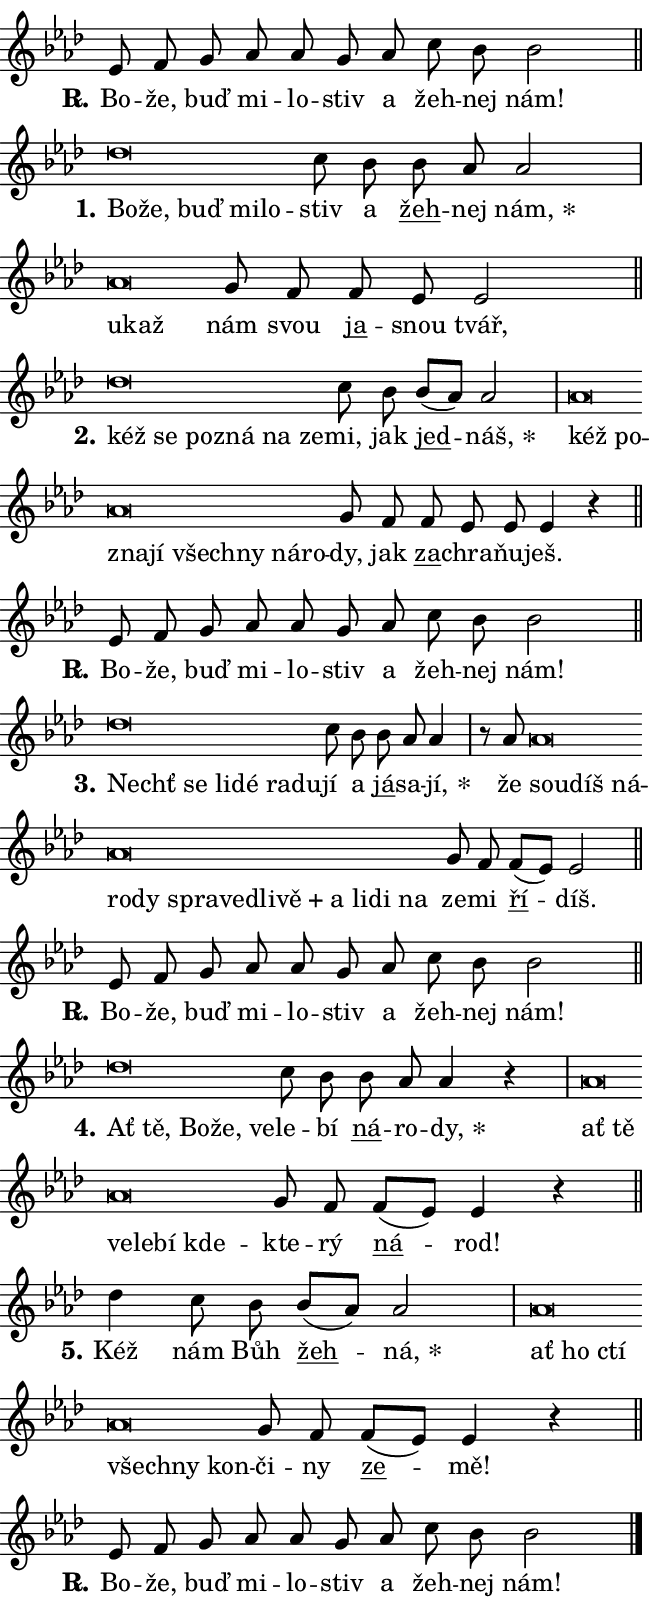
\version "2.24.0"
\header { tagline = "" }
\paper {
  indent = 0\cm
  top-margin = 0\cm
  right-margin = 0.13\cm % to fit lyric hyphens
  bottom-margin = 0\cm
  left-margin = 0\cm
  paper-width = 11\cm
  page-breaking = #ly:one-page-breaking
  system-system-spacing.basic-distance = #11
  score-system-spacing.basic-distance = #11
  ragged-last = ##f
}


%% Author: Thomas Morley
%% https://lists.gnu.org/archive/html/lilypond-user/2020-05/msg00002.html
#(define (line-position grob)
"Returns position of @var[grob} in current system:
   @code{'start}, if at first time-step
   @code{'end}, if at last time-step
   @code{'middle} otherwise
"
  (let* ((col (ly:item-get-column grob))
         (ln (ly:grob-object col 'left-neighbor))
         (rn (ly:grob-object col 'right-neighbor))
         (col-to-check-left (if (ly:grob? ln) ln col))
         (col-to-check-right (if (ly:grob? rn) rn col))
         (break-dir-left
           (and
             (ly:grob-property col-to-check-left 'non-musical #f)
             (ly:item-break-dir col-to-check-left)))
         (break-dir-right
           (and
             (ly:grob-property col-to-check-right 'non-musical #f)
             (ly:item-break-dir col-to-check-right))))
        (cond ((eqv? 1 break-dir-left) 'start)
              ((eqv? -1 break-dir-right) 'end)
              (else 'middle))))

#(define (tranparent-at-line-position vctor)
  (lambda (grob)
  "Relying on @code{line-position} select the relevant enry from @var{vctor}.
Used to determine transparency,"
    (case (line-position grob)
      ((end) (not (vector-ref vctor 0)))
      ((middle) (not (vector-ref vctor 1)))
      ((start) (not (vector-ref vctor 2))))))

noteHeadBreakVisibility =
#(define-music-function (break-visibility)(vector?)
"Makes @code{NoteHead}s transparent relying on @var{break-visibility}"
#{
  \override NoteHead.transparent =
    #(tranparent-at-line-position break-visibility)
#})

#(define delete-ledgers-for-transparent-note-heads
  (lambda (grob)
    "Reads whether a @code{NoteHead} is transparent.
If so this @code{NoteHead} is removed from @code{'note-heads} from
@var{grob}, which is supposed to be @code{LedgerLineSpanner}.
As a result ledgers are not printed for this @code{NoteHead}"
    (let* ((nhds-array (ly:grob-object grob 'note-heads))
           (nhds-list
             (if (ly:grob-array? nhds-array)
                 (ly:grob-array->list nhds-array)
                 '()))
           ;; Relies on the transparent-property being done before
           ;; Staff.LedgerLineSpanner.after-line-breaking is executed.
           ;; This is fragile ...
           (to-keep
             (remove
               (lambda (nhd)
                 (ly:grob-property nhd 'transparent #f))
               nhds-list)))
      ;; TODO find a better method to iterate over grob-arrays, similiar
      ;; to filter/remove etc for lists
      ;; For now rebuilt from scratch
      (set! (ly:grob-object grob 'note-heads)  '())
      (for-each
        (lambda (nhd)
          (ly:pointer-group-interface::add-grob grob 'note-heads nhd))
        to-keep))))

squashNotes = {
  \override NoteHead.X-extent = #'(-0.2 . 0.2)
  \override NoteHead.Y-extent = #'(-0.75 . 0)
  \override NoteHead.stencil =
    #(lambda (grob)
       (let ((pos (ly:grob-property grob 'staff-position)))
         (begin
           (if (< pos -7) (display "ERROR: Lower brevis then expected\n") (display ""))
           (if (<= pos -6) ly:text-interface::print ly:note-head::print))))
}
unSquashNotes = {
  \revert NoteHead.X-extent
  \revert NoteHead.Y-extent
  \revert NoteHead.stencil
}

hideNotes = \noteHeadBreakVisibility #begin-of-line-visible
unHideNotes = \noteHeadBreakVisibility #all-visible

% work-around for resetting accidentals
% https://lilypond.org/doc/v2.23/Documentation/notation/displaying-rhythms#unmetered-music
cadenzaMeasure = {
  \cadenzaOff
  \partial 1024 s1024
  \cadenzaOn
}

#(define-markup-command (accent layout props text) (markup?)
  "Underline accented syllable"
  (interpret-markup layout props
    #{\markup \override #'(offset . 4.3) \underline { #text }#}))

responsum = \markup \concat {
  "R" \hspace #-1.05 \path #0.1 #'((moveto 0 0.07) (lineto 0.9 0.8)) \hspace #0.05 "."
}

spaceSize = #0.6828661417322834 % exact space size for TeX Gyre Schola

\layout {
  \context {
    \Staff
    \remove "Time_signature_engraver"
    \override LedgerLineSpanner.after-line-breaking = #delete-ledgers-for-transparent-note-heads
  }
  \context {
    \Lyrics {
      \override LyricSpace.minimum-distance = \spaceSize
      \override LyricText.font-name = #"TeX Gyre Schola"
      \override LyricText.font-size = 1
      \override StanzaNumber.font-name = #"TeX Gyre Schola Bold"
      \override StanzaNumber.font-size = 1
    }
  }
  \context {
    \Score 
    \override NoteHead.text =
      #(lambda (grob) 
        (let ((pos (ly:grob-property grob 'staff-position)))
          #{\markup {
            \combine
              \halign #-0.55 \raise #(if (= pos -6) 0 0.5) \override #'(thickness . 2) \draw-line #'(3.2 . 0)
              \musicglyph "noteheads.sM1"
          }#}))
  }
}

% magnetic-lyrics.ily
%
%   written by
%     Jean Abou Samra <jean@abou-samra.fr>
%     Werner Lemberg <wl@gnu.org>
%
%   adapted by
%     Jiri Hon <jiri.hon@gmail.com>
%
% Version 2022-Apr-15

% https://www.mail-archive.com/lilypond-user@gnu.org/msg149350.html

#(define (Left_hyphen_pointer_engraver context)
   "Collect syllable-hyphen-syllable occurrences in lyrics and store
them in properties.  This engraver only looks to the left.  For
example, if the lyrics input is @code{foo -- bar}, it does the
following.

@itemize @bullet
@item
Set the @code{text} property of the @code{LyricHyphen} grob between
@q{foo} and @q{bar} to @code{foo}.

@item
Set the @code{left-hyphen} property of the @code{LyricText} grob with
text @q{foo} to the @code{LyricHyphen} grob between @q{foo} and
@q{bar}.
@end itemize

Use this auxiliary engraver in combination with the
@code{lyric-@/text::@/apply-@/magnetic-@/offset!} hook."
   (let ((hyphen #f)
         (text #f))
     (make-engraver
      (acknowledgers
       ((lyric-syllable-interface engraver grob source-engraver)
        (set! text grob)))
      (end-acknowledgers
       ((lyric-hyphen-interface engraver grob source-engraver)
        ;(when (not (grob::has-interface grob 'lyric-space-interface))
          (set! hyphen grob)));)
      ((stop-translation-timestep engraver)
       (when (and text hyphen)
         (ly:grob-set-object! text 'left-hyphen hyphen))
       (set! text #f)
       (set! hyphen #f)))))

#(define (lyric-text::apply-magnetic-offset! grob)
   "If the space between two syllables is less than the value in
property @code{LyricText@/.details@/.squash-threshold}, move the right
syllable to the left so that it gets concatenated with the left
syllable.

Use this function as a hook for
@code{LyricText@/.after-@/line-@/breaking} if the
@code{Left_@/hyphen_@/pointer_@/engraver} is active."
   (let ((hyphen (ly:grob-object grob 'left-hyphen #f)))
     (when hyphen
       (let ((left-text (ly:spanner-bound hyphen LEFT)))
         (when (grob::has-interface left-text 'lyric-syllable-interface)
           (let* ((common (ly:grob-common-refpoint grob left-text X))
                  (this-x-ext (ly:grob-extent grob common X))
                  (left-x-ext
                   (begin
                     ;; Trigger magnetism for left-text.
                     (ly:grob-property left-text 'after-line-breaking)
                     (ly:grob-extent left-text common X)))
                  ;; `delta` is the gap width between two syllables.
                  (delta (- (interval-start this-x-ext)
                            (interval-end left-x-ext)))
                  (details (ly:grob-property grob 'details))
                  (threshold (assoc-get 'squash-threshold details 0.2)))
             (when (< delta threshold)
               (let* (;; We have to manipulate the input text so that
                      ;; ligatures crossing syllable boundaries are not
                      ;; disabled.  For languages based on the Latin
                      ;; script this is essentially a beautification.
                      ;; However, for non-Western scripts it can be a
                      ;; necessity.
                      (lt (ly:grob-property left-text 'text))
                      (rt (ly:grob-property grob 'text))
                      (is-space (grob::has-interface hyphen 'lyric-space-interface))
                      (space (if is-space " " ""))
                      (extra-delta (if is-space spaceSize 0))
                      ;; Append new syllable.
                      (ltrt-space (if (and (string? lt) (string? rt))
                                (string-append lt space rt)
                                (make-concat-markup (list lt space rt))))
                      ;; Right-align `ltrt` to the right side.
                      (ltrt-space-markup (grob-interpret-markup
                               grob
                               (make-translate-markup
                                (cons (interval-length this-x-ext) 0)
                                (make-right-align-markup ltrt-space)))))
                 (begin
                   ;; Don't print `left-text`.
                   (ly:grob-set-property! left-text 'stencil #f)
                   ;; Set text and stencil (which holds all collected
                   ;; syllables so far) and shift it to the left.
                   (ly:grob-set-property! grob 'text ltrt-space)
                   (ly:grob-set-property! grob 'stencil ltrt-space-markup)
                   (ly:grob-translate-axis! grob (- (- delta extra-delta)) X))))))))))


#(define (lyric-hyphen::displace-bounds-first grob)
   ;; Make very sure this callback isn't triggered too early.
   (let ((left (ly:spanner-bound grob LEFT))
         (right (ly:spanner-bound grob RIGHT)))
     (ly:grob-property left 'after-line-breaking)
     (ly:grob-property right 'after-line-breaking)
     (ly:lyric-hyphen::print grob)))

squashThreshold = #0.4

\layout {
  \context {
    \Lyrics
    \consists #Left_hyphen_pointer_engraver
    \override LyricText.after-line-breaking =
      #lyric-text::apply-magnetic-offset!
    \override LyricHyphen.stencil = #lyric-hyphen::displace-bounds-first
    \override LyricText.details.squash-threshold = \squashThreshold
    \override LyricHyphen.minimum-distance = 0
    \override LyricHyphen.minimum-length = \squashThreshold
  }
}

squashText = \override LyricText.details.squash-threshold = 9999
unSquashText = \override LyricText.details.squash-threshold = \squashThreshold

leftText = \override LyricText.self-alignment-X = #LEFT
unLeftText = \revert LyricText.self-alignment-X

starOffset = #(lambda (grob) 
                (let ((x_offset (ly:self-alignment-interface::aligned-on-x-parent grob)))
                  (if (= x_offset 0) 0 (+ x_offset 1.2))))

star = #(define-music-function (syllable)(string?)
"Append star separator at the end of a syllable"
#{
  \once \override LyricText.X-offset = #starOffset
  \lyricmode { \markup {
    #syllable
    \override #'((font-name . "TeX Gyre Schola Bold")) \hspace #0.2 \lower #0.65 \larger "*"
  } }
#})

starAccent = #(define-music-function (syllable)(string?)
"Append star separator at the end of a syllable and make accent"
#{
  \once \override LyricText.X-offset = #starOffset
  \lyricmode { \markup {
    \accent #syllable
    \override #'((font-name . "TeX Gyre Schola Bold")) \hspace #0.2 \lower #0.65 \larger "*"
  } }
#})

breath = #(define-music-function (syllable)(string?)
"Append breathing indicator at the end of a syllable"
#{
  \lyricmode { \markup { #syllable "+" } }
#})

optionalBreath = #(define-music-function (syllable)(string?)
"Append optional breathing indicator at the end of a syllable"
#{
  \lyricmode { \markup { #syllable "(+)" } }
#})


\score {
    <<
        \new Voice = "melody" { \cadenzaOn \key as \major \relative { es'8 f g as as g as \bar "" c bes bes2 \cadenzaMeasure \bar "||" \break } }
        \new Lyrics \lyricsto "melody" { \lyricmode { \set stanza = \responsum
Bo -- že, buď mi -- lo -- stiv a žeh -- nej nám! } }
    >>
    \layout {}
}

\score {
    <<
        \new Voice = "melody" { \cadenzaOn \key as \major \relative { \squashNotes des''\breve*1/16 \hideNotes \breve*1/16 \bar "" \breve*1/16 \bar "" \breve*1/16 \breve*1/16 \bar "" \unHideNotes \unSquashNotes c8 bes \bar "" bes as as2 \cadenzaMeasure \bar "|" \squashNotes as\breve*1/16 \hideNotes \breve*1/16 \bar "" \unHideNotes \unSquashNotes g8 f \bar "" f es es2 \cadenzaMeasure \bar "||" \break } }
        \new Lyrics \lyricsto "melody" { \lyricmode { \set stanza = "1."
\leftText Bo -- \squashText že, buď mi -- lo -- \unLeftText \unSquashText stiv a \markup \accent žeh -- nej \star nám, \leftText u -- \squashText kaž \unLeftText \unSquashText nám svou \markup \accent ja -- snou tvář, } }
    >>
    \layout {}
}

\score {
    <<
        \new Voice = "melody" { \cadenzaOn \key as \major \relative { \squashNotes des''\breve*1/16 \hideNotes \breve*1/16 \bar "" \breve*1/16 \bar "" \breve*1/16 \bar "" \breve*1/16 \breve*1/16 \bar "" \unHideNotes \unSquashNotes c8 bes \bar "" bes[( as)] as2 \cadenzaMeasure \bar "|" \squashNotes as\breve*1/16 \hideNotes \breve*1/16 \bar "" \breve*1/16 \bar "" \breve*1/16 \bar "" \breve*1/16 \bar "" \breve*1/16 \bar "" \breve*1/16 \breve*1/16 \bar "" \unHideNotes \unSquashNotes g8 f \bar "" f es es es4 r \cadenzaMeasure \bar "||" \break } }
        \new Lyrics \lyricsto "melody" { \lyricmode { \set stanza = "2."
\leftText kéž \squashText se po -- zná na ze -- \unLeftText \unSquashText mi, jak \markup \accent jed -- \star náš, \leftText kéž \squashText po -- zna -- jí všech -- ny ná -- ro -- \unLeftText \unSquashText dy, jak \markup \accent za -- chra -- ňu -- ješ. } }
    >>
    \layout {}
}

\score {
    <<
        \new Voice = "melody" { \cadenzaOn \key as \major \relative { es'8 f g as as g as \bar "" c bes bes2 \cadenzaMeasure \bar "||" \break } }
        \new Lyrics \lyricsto "melody" { \lyricmode { \set stanza = \responsum
Bo -- že, buď mi -- lo -- stiv a žeh -- nej nám! } }
    >>
    \layout {}
}

\score {
    <<
        \new Voice = "melody" { \cadenzaOn \key as \major \relative { \squashNotes des''\breve*1/16 \hideNotes \breve*1/16 \bar "" \breve*1/16 \bar "" \breve*1/16 \bar "" \breve*1/16 \breve*1/16 \bar "" \unHideNotes \unSquashNotes c8 bes \bar "" bes as as4 \cadenzaMeasure \bar "|" r8 as \squashNotes as\breve*1/16 \hideNotes \breve*1/16 \bar "" \breve*1/16 \bar "" \breve*1/16 \bar "" \breve*1/16 \bar "" \breve*1/16 \bar "" \breve*1/16 \bar "" \breve*1/16 \bar "" \breve*1/16 \bar "" \breve*1/16 \bar "" \breve*1/16 \bar "" \breve*1/16 \breve*1/16 \bar "" \unHideNotes \unSquashNotes g8 f \bar "" f[( es)] es2 \cadenzaMeasure \bar "||" \break } }
        \new Lyrics \lyricsto "melody" { \lyricmode { \set stanza = "3."
\leftText Nechť \squashText se li -- dé ra -- du -- \unLeftText \unSquashText jí a \markup \accent já -- sa -- \star jí, že \leftText sou -- \squashText díš ná -- ro -- dy spra -- ve -- dli -- \breath "vě" a li -- di na \unLeftText \unSquashText ze -- mi \markup \accent ří -- díš. } }
    >>
    \layout {}
}

\score {
    <<
        \new Voice = "melody" { \cadenzaOn \key as \major \relative { es'8 f g as as g as \bar "" c bes bes2 \cadenzaMeasure \bar "||" \break } }
        \new Lyrics \lyricsto "melody" { \lyricmode { \set stanza = \responsum
Bo -- že, buď mi -- lo -- stiv a žeh -- nej nám! } }
    >>
    \layout {}
}

\score {
    <<
        \new Voice = "melody" { \cadenzaOn \key as \major \relative { \squashNotes des''\breve*1/16 \hideNotes \breve*1/16 \bar "" \breve*1/16 \bar "" \breve*1/16 \breve*1/16 \bar "" \unHideNotes \unSquashNotes c8 bes \bar "" bes as as4 r \cadenzaMeasure \bar "|" \squashNotes as\breve*1/16 \hideNotes \breve*1/16 \bar "" \breve*1/16 \bar "" \breve*1/16 \bar "" \breve*1/16 \breve*1/16 \bar "" \unHideNotes \unSquashNotes g8 f \bar "" f[( es)] es4 r \cadenzaMeasure \bar "||" \break } }
        \new Lyrics \lyricsto "melody" { \lyricmode { \set stanza = "4."
\leftText Ať \squashText tě, Bo -- že, ve -- \unLeftText \unSquashText le -- bí \markup \accent ná -- ro -- \star dy, \leftText ať \squashText tě ve -- le -- bí kde -- \unLeftText \unSquashText kte -- rý \markup \accent ná -- rod! } }
    >>
    \layout {}
}

\score {
    <<
        \new Voice = "melody" { \cadenzaOn \key as \major \relative { des''4 c8 bes \bar "" bes[( as)] as2 \cadenzaMeasure \bar "|" \squashNotes as\breve*1/16 \hideNotes \breve*1/16 \bar "" \breve*1/16 \bar "" \breve*1/16 \bar "" \breve*1/16 \breve*1/16 \bar "" \unHideNotes \unSquashNotes g8 f \bar "" f[( es)] es4 r \cadenzaMeasure \bar "||" \break } }
        \new Lyrics \lyricsto "melody" { \lyricmode { \set stanza = "5."
Kéž nám Bůh \markup \accent žeh -- \star ná, \leftText ať \squashText ho ctí všech -- ny kon -- \unLeftText \unSquashText či -- ny \markup \accent ze -- mě! } }
    >>
    \layout {}
}

\score {
    <<
        \new Voice = "melody" { \cadenzaOn \key as \major \relative { es'8 f g as as g as \bar "" c bes bes2 \cadenzaMeasure \bar "||" \break } \bar "|." }
        \new Lyrics \lyricsto "melody" { \lyricmode { \set stanza = \responsum
Bo -- že, buď mi -- lo -- stiv a žeh -- nej nám! } }
    >>
    \layout {}
}
